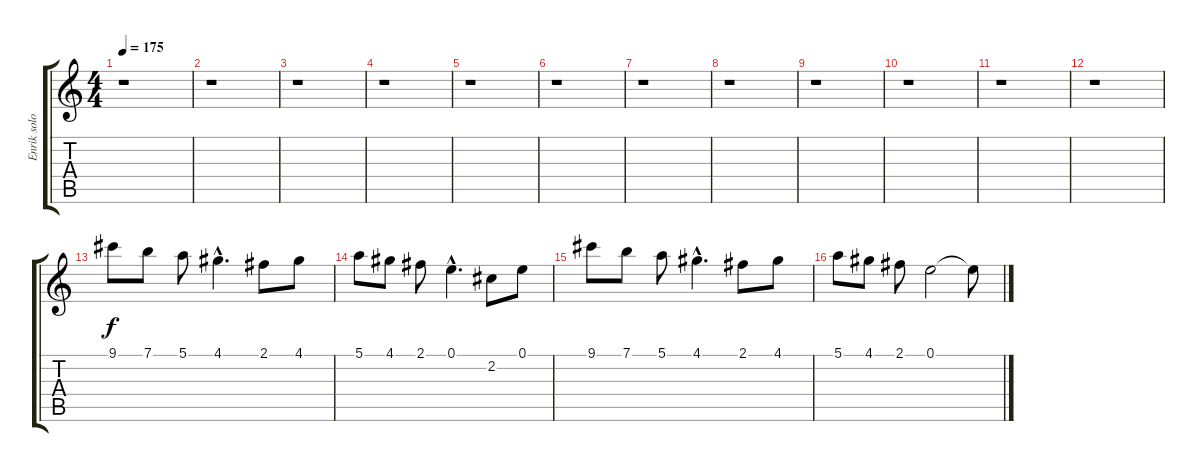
\track ("Enrik solo" "Enrik solo") {instrument distortionguitar}
\staff {score tabs}
\tuning (E4 B3 G3 D3 A2 E2) {hide}
\ts (4 4)
\tempo 175
\clef g2
\ks c
r.1{dy f} |
r.1 |
r.1 |
r.1 |
r.1 |
r.1 |
r.1 |
r.1 |
r.1 |
r.1 |
r.1 |
r.1 |
9.1.8 7.1.8 5.1.8 4.1{hac}.4{d} 2.1.8 4.1.8 |
5.1.8 4.1.8 2.1.8 0.1{hac}.4{d} 2.2.8 0.1.8 |
9.1.8 7.1.8 5.1.8 4.1{hac}.4{d} 2.1.8 4.1.8 |
5.1.8 4.1.8 2.1.8 0.1.2 0.1{t}.8
